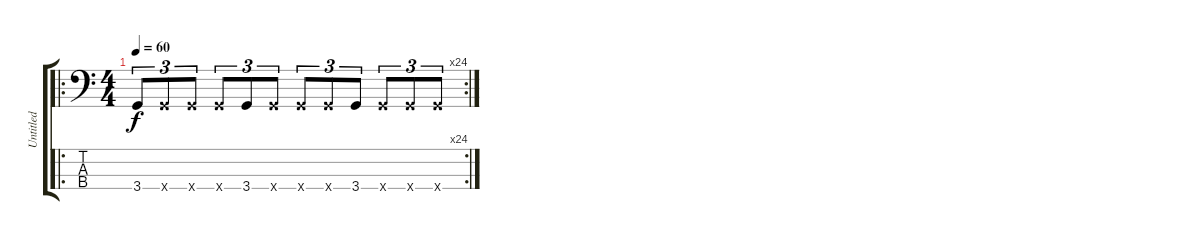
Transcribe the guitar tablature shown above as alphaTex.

\track ("Untitled" "Untitled") {instrument electricbassfinger}
\staff {score tabs}
\tuning (G2 D2 A1 E1) {hide}
\ro
\rc 24
\ts (4 4)
\tempo 60
\clef f4
\ks c
3.4.8{tu (3 2) dy f instrument electricbassfinger} 3.4{x}.8{tu (3 2)} 3.4{x}.8{tu (3 2)} 3.4{x}.8{tu (3 2)} 3.4.8{tu (3 2)} 3.4{x}.8{tu (3 2)} 3.4{x}.8{tu (3 2)} 3.4{x}.8{tu (3 2)} 3.4.8{tu (3 2)} 3.4{x}.8{tu (3 2)} 3.4{x}.8{tu (3 2)} 3.4{x}.8{tu (3 2)}
